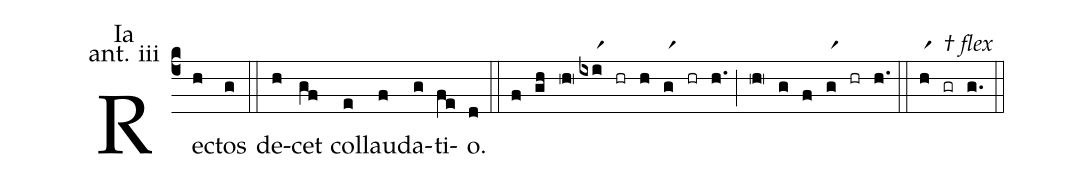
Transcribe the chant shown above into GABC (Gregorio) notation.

annotation: Ia;
annotation: ant. iii;
%%
(c4)Re(h)ctos(g) (::) de(h)cet(gf) col(e)lau(f)da(g)ti(fe)o.(d) (::)
(f) (gh) (hR) (ixir1) (hr) (h) (gr1) (hr) (h.) (;)
(hR) (g) (f) (gr1) (hr) (h.) (::) (hr1) (gr[alt:† flex]) (g.) (::)
